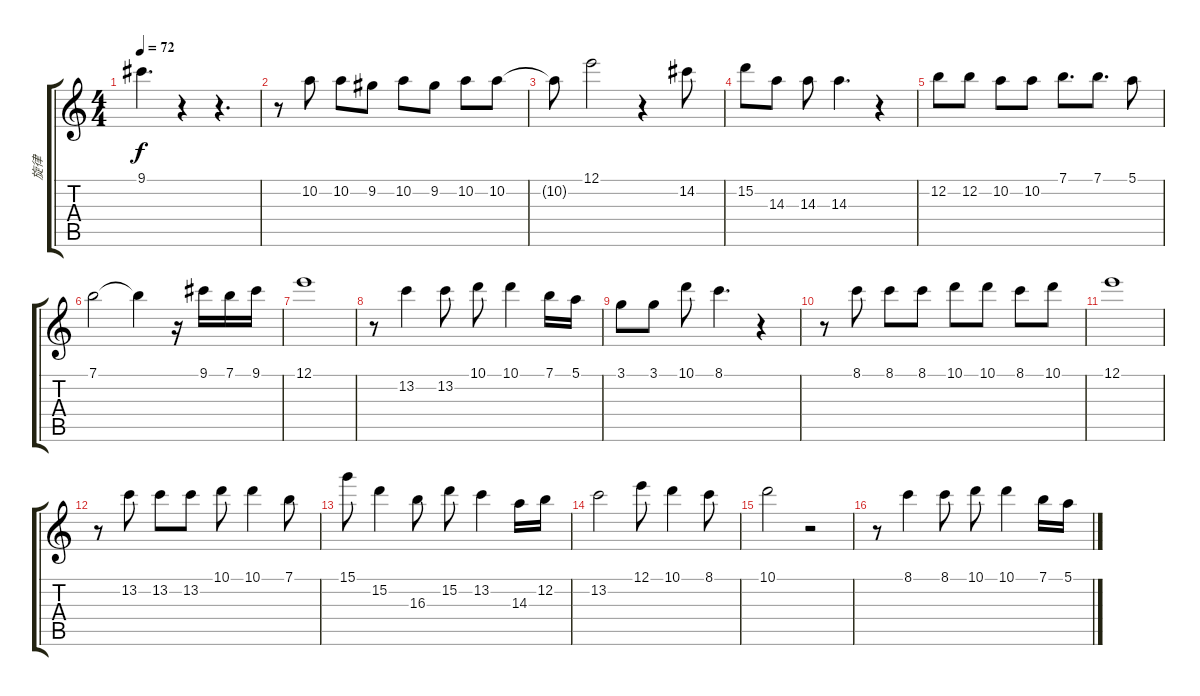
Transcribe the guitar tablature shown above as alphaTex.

\track ("旋律" "旋律") {instrument distortionguitar}
\staff {score tabs}
\tuning (E4 B3 G3 D3 A2 E2) {hide}
\ts (4 4)
\tempo 72
\clef g2
\ks c
9.1.4{d dy f} r.4 r.4{d} |
r.8 10.2.8 10.2.8 9.2.8 10.2.8 9.2.8 10.2.8 10.2.8 |
10.2{t}.8 12.1.2 r.4 14.2.8 |
15.2.8 14.3.8 14.3.8 14.3.4{d} r.4 |
12.2.8 12.2.8 10.2.8 10.2.8 7.1.8{d} 7.1.8{d} 5.1.8 |
7.1.2 7.1{t}.4 r.16 9.1.16 7.1.16 9.1.16 |
12.1.1 |
r.8 13.2.4 13.2.8 10.1.8 10.1.4 7.1.16 5.1.16 |
3.1.8 3.1.8 10.1.8 8.1.4{d} r.4 |
r.8 8.1.8 8.1.8 8.1.8 10.1.8 10.1.8 8.1.8 10.1.8 |
12.1.1 |
r.8{txt ""} 13.2.8 13.2.8 13.2.8 10.1.8 10.1.4 7.1.8 |
15.1.8 15.2.4 16.3.8 15.2.8 13.2.4 14.3.16 12.2.16 |
13.2.2 12.1.8 10.1.4 8.1.8 |
10.1.2 r.2 |
r.8 8.1.4 8.1.8 10.1.8 10.1.4 7.1.16 5.1.16
